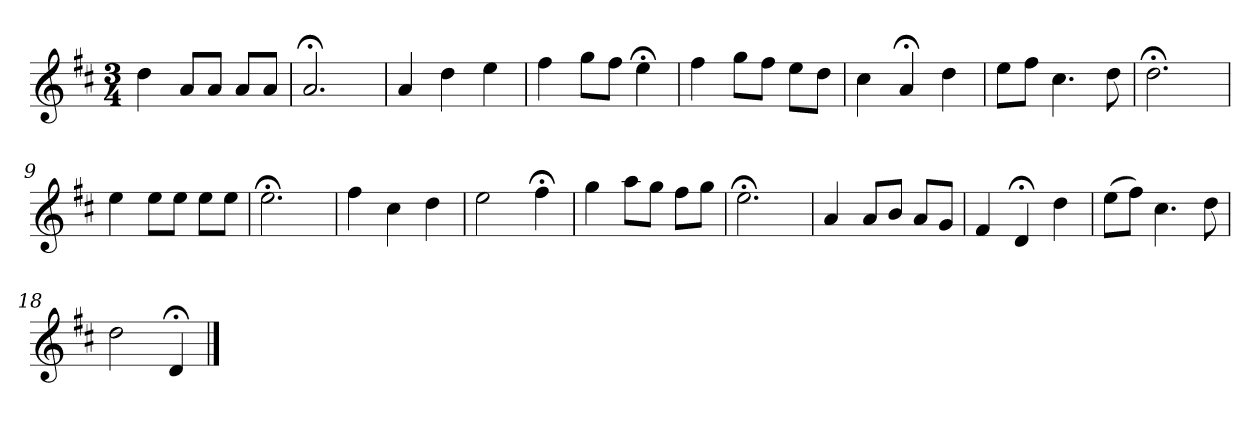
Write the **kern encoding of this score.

**kern
*part1
*staff1
*k[f#c#]
*D:
*M3/4
*MM120
=1
4dd
8aL
8aJ
8aL
8aJ
=2
2.a;<
=3
4a
4dd
4ee
=4
4ff#
8ggL
8ff#J
4ee;<
=5
4ff#
8ggL
8ff#J
8eeL
8ddJ
=6
4cc#
4a;<
4dd
=7
8eeL
8ff#J
4.cc#
8dd
=8
2.dd;<
=9
4ee
8eeL
8eeJ
8eeL
8eeJ
=10
2.ee;<
=11
4ff#
4cc#
4dd
=12
2ee
4ff#;<
=13
4gg
8aaL
8ggJ
8ff#L
8ggJ
=14
2.ee;<
=15
4a
8aL
8bJ
8aL
8gJ
=16
4f#
4d;<
4dd
=17
(8eeL
8ff#J)
4.cc#
8dd
=18
2dd
4d;<
==
*-
